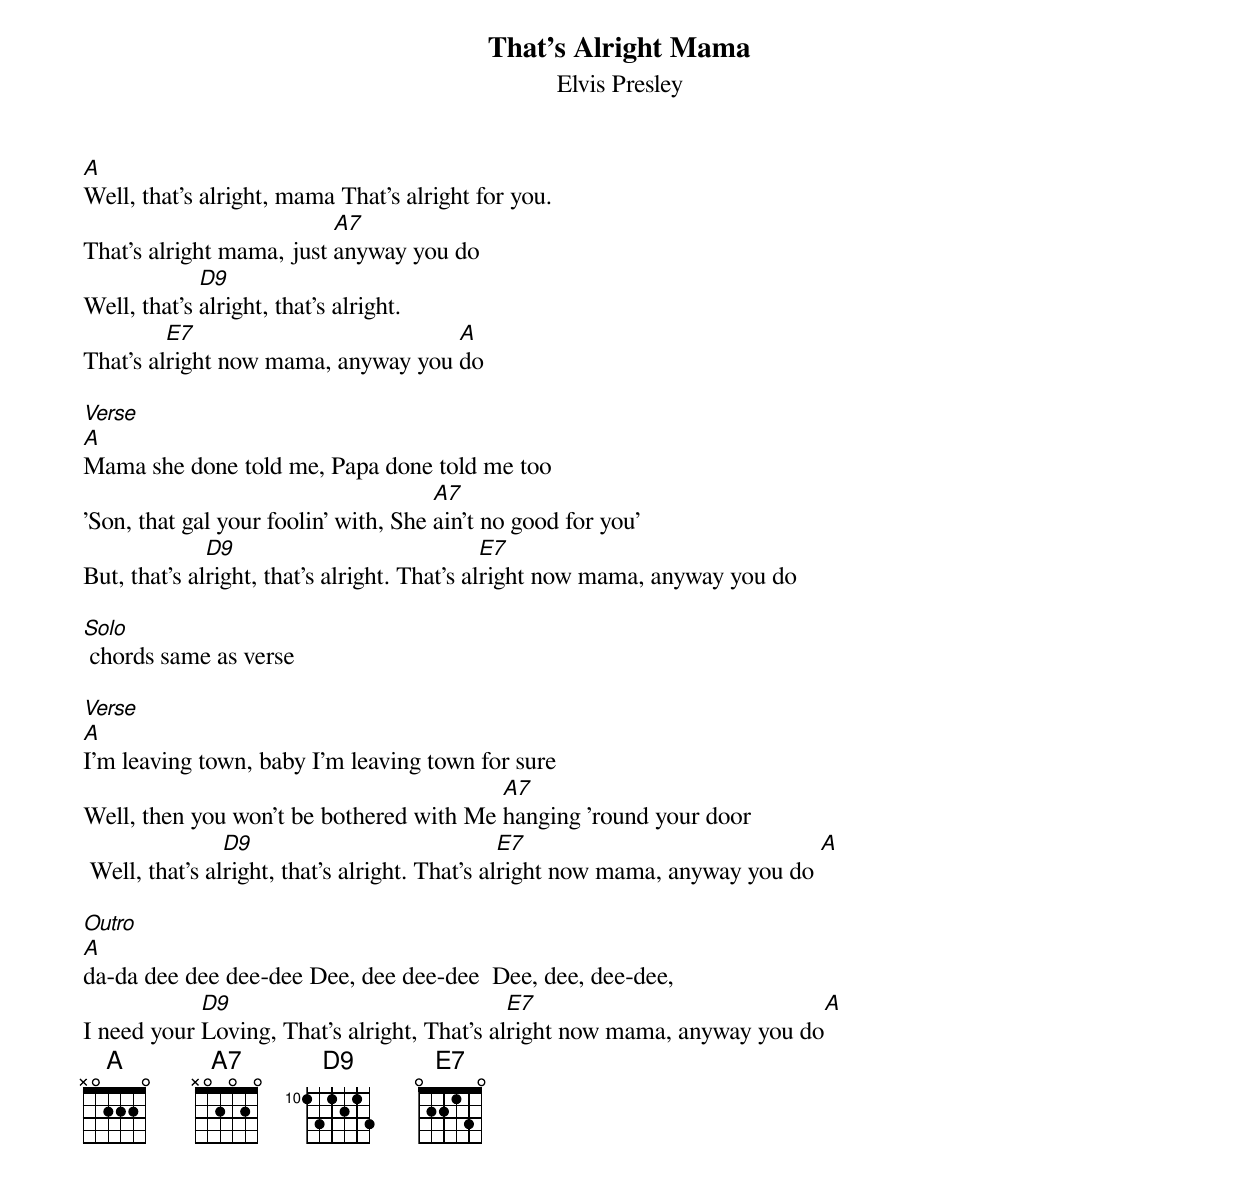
{title:That's Alright Mama}
{subtitle:Elvis Presley}
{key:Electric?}
[A]Well, that's alright, mama That's alright for you.
That's alright mama, just [A7]anyway you do
Well, that's [D9]alright, that's alright.
That's al[E7]right now mama, anyway you [A]do

[Verse]
[A]Mama she done told me, Papa done told me too
'Son, that gal your foolin' with, She [A7]ain't no good for you'
But, that's al[D9]right, that's alright. That's al[E7]right now mama, anyway you do

[Solo] chords same as verse

[Verse]
[A]I'm leaving town, baby I'm leaving town for sure
Well, then you won't be bothered with Me [A7]hanging 'round your door
 Well, that's al[D9]right, that's alright. That's al[E7]right now mama, anyway you do [A]

[Outro]
[A]da-da dee dee dee-dee Dee, dee dee-dee  Dee, dee, dee-dee,
I need your [D9]Loving, That's alright, That's al[E7]right now mama, anyway you do[A]
